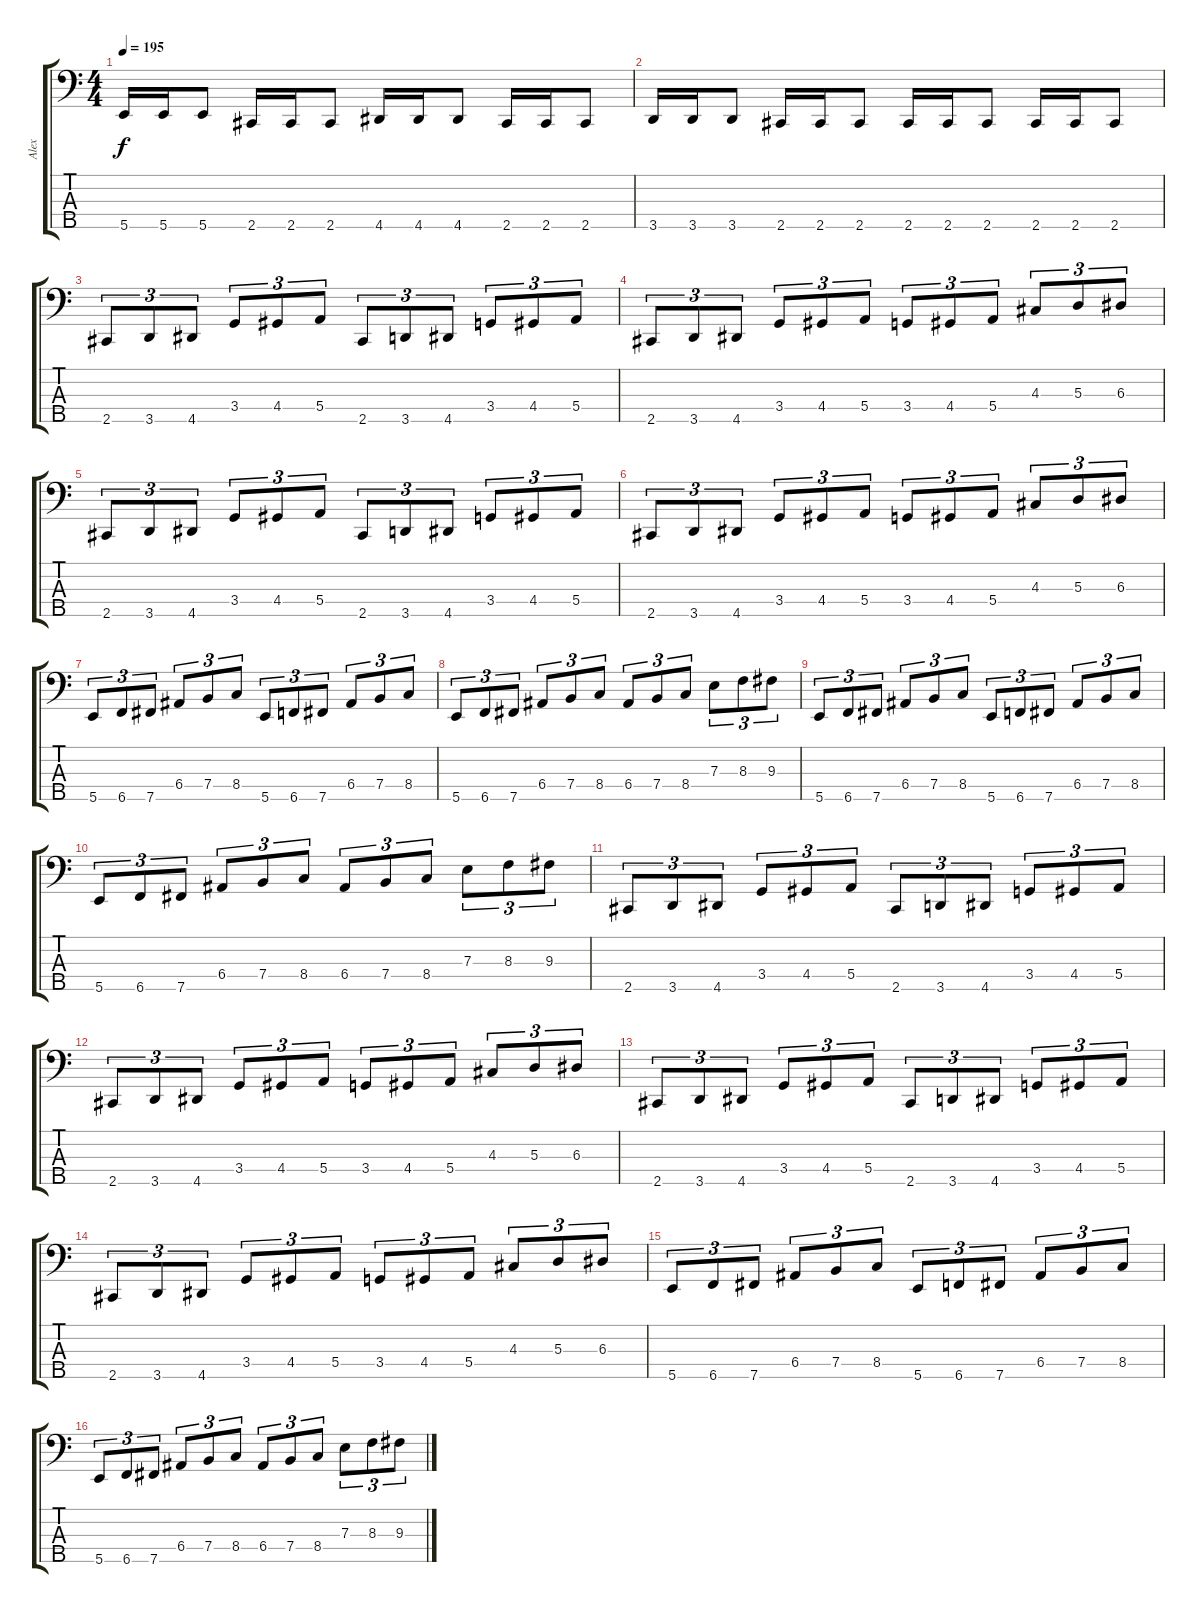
\track ("Alex" "Alex") {instrument electricbasspick}
\staff {score tabs}
\tuning (G2 D2 A1 E1 B0) {hide}
\ts (4 4)
\tempo 195
\clef f4
\ks c
5.5.16{dy f} 5.5.16 5.5.8 2.5.16 2.5.16 2.5.8 4.5.16 4.5.16 4.5.8 2.5.16 2.5.16 2.5.8 |
3.5.16 3.5.16 3.5.8 2.5.16 2.5.16 2.5.8 2.5.16 2.5.16 2.5.8 2.5.16 2.5.16 2.5.8 |
2.5.8{tu (3 2)} 3.5.8{tu (3 2)} 4.5.8{tu (3 2)} 3.4.8{tu (3 2)} 4.4.8{tu (3 2)} 5.4.8{tu (3 2)} 2.5.8{tu (3 2)} 3.5.8{tu (3 2)} 4.5.8{tu (3 2)} 3.4.8{tu (3 2)} 4.4.8{tu (3 2)} 5.4.8{tu (3 2)} |
2.5.8{tu (3 2)} 3.5.8{tu (3 2)} 4.5.8{tu (3 2)} 3.4.8{tu (3 2)} 4.4.8{tu (3 2)} 5.4.8{tu (3 2)} 3.4.8{tu (3 2)} 4.4.8{tu (3 2)} 5.4.8{tu (3 2)} 4.3.8{tu (3 2)} 5.3.8{tu (3 2)} 6.3.8{tu (3 2)} |
2.5.8{tu (3 2)} 3.5.8{tu (3 2)} 4.5.8{tu (3 2)} 3.4.8{tu (3 2)} 4.4.8{tu (3 2)} 5.4.8{tu (3 2)} 2.5.8{tu (3 2)} 3.5.8{tu (3 2)} 4.5.8{tu (3 2)} 3.4.8{tu (3 2)} 4.4.8{tu (3 2)} 5.4.8{tu (3 2)} |
2.5.8{tu (3 2)} 3.5.8{tu (3 2)} 4.5.8{tu (3 2)} 3.4.8{tu (3 2)} 4.4.8{tu (3 2)} 5.4.8{tu (3 2)} 3.4.8{tu (3 2)} 4.4.8{tu (3 2)} 5.4.8{tu (3 2)} 4.3.8{tu (3 2)} 5.3.8{tu (3 2)} 6.3.8{tu (3 2)} |
5.5.8{tu (3 2)} 6.5.8{tu (3 2)} 7.5.8{tu (3 2)} 6.4.8{tu (3 2)} 7.4.8{tu (3 2)} 8.4.8{tu (3 2)} 5.5.8{tu (3 2)} 6.5.8{tu (3 2)} 7.5.8{tu (3 2)} 6.4.8{tu (3 2)} 7.4.8{tu (3 2)} 8.4.8{tu (3 2)} |
5.5.8{tu (3 2)} 6.5.8{tu (3 2)} 7.5.8{tu (3 2)} 6.4.8{tu (3 2)} 7.4.8{tu (3 2)} 8.4.8{tu (3 2)} 6.4.8{tu (3 2)} 7.4.8{tu (3 2)} 8.4.8{tu (3 2)} 7.3.8{tu (3 2)} 8.3.8{tu (3 2)} 9.3.8{tu (3 2)} |
5.5.8{tu (3 2)} 6.5.8{tu (3 2)} 7.5.8{tu (3 2)} 6.4.8{tu (3 2)} 7.4.8{tu (3 2)} 8.4.8{tu (3 2)} 5.5.8{tu (3 2)} 6.5.8{tu (3 2)} 7.5.8{tu (3 2)} 6.4.8{tu (3 2)} 7.4.8{tu (3 2)} 8.4.8{tu (3 2)} |
5.5.8{tu (3 2)} 6.5.8{tu (3 2)} 7.5.8{tu (3 2)} 6.4.8{tu (3 2)} 7.4.8{tu (3 2)} 8.4.8{tu (3 2)} 6.4.8{tu (3 2)} 7.4.8{tu (3 2)} 8.4.8{tu (3 2)} 7.3.8{tu (3 2)} 8.3.8{tu (3 2)} 9.3.8{tu (3 2)} |
2.5.8{tu (3 2)} 3.5.8{tu (3 2)} 4.5.8{tu (3 2)} 3.4.8{tu (3 2)} 4.4.8{tu (3 2)} 5.4.8{tu (3 2)} 2.5.8{tu (3 2)} 3.5.8{tu (3 2)} 4.5.8{tu (3 2)} 3.4.8{tu (3 2)} 4.4.8{tu (3 2)} 5.4.8{tu (3 2)} |
2.5.8{tu (3 2)} 3.5.8{tu (3 2)} 4.5.8{tu (3 2)} 3.4.8{tu (3 2)} 4.4.8{tu (3 2)} 5.4.8{tu (3 2)} 3.4.8{tu (3 2)} 4.4.8{tu (3 2)} 5.4.8{tu (3 2)} 4.3.8{tu (3 2)} 5.3.8{tu (3 2)} 6.3.8{tu (3 2)} |
2.5.8{tu (3 2)} 3.5.8{tu (3 2)} 4.5.8{tu (3 2)} 3.4.8{tu (3 2)} 4.4.8{tu (3 2)} 5.4.8{tu (3 2)} 2.5.8{tu (3 2)} 3.5.8{tu (3 2)} 4.5.8{tu (3 2)} 3.4.8{tu (3 2)} 4.4.8{tu (3 2)} 5.4.8{tu (3 2)} |
2.5.8{tu (3 2)} 3.5.8{tu (3 2)} 4.5.8{tu (3 2)} 3.4.8{tu (3 2)} 4.4.8{tu (3 2)} 5.4.8{tu (3 2)} 3.4.8{tu (3 2)} 4.4.8{tu (3 2)} 5.4.8{tu (3 2)} 4.3.8{tu (3 2)} 5.3.8{tu (3 2)} 6.3.8{tu (3 2)} |
5.5.8{tu (3 2)} 6.5.8{tu (3 2)} 7.5.8{tu (3 2)} 6.4.8{tu (3 2)} 7.4.8{tu (3 2)} 8.4.8{tu (3 2)} 5.5.8{tu (3 2)} 6.5.8{tu (3 2)} 7.5.8{tu (3 2)} 6.4.8{tu (3 2)} 7.4.8{tu (3 2)} 8.4.8{tu (3 2)} |
5.5.8{tu (3 2)} 6.5.8{tu (3 2)} 7.5.8{tu (3 2)} 6.4.8{tu (3 2)} 7.4.8{tu (3 2)} 8.4.8{tu (3 2)} 6.4.8{tu (3 2)} 7.4.8{tu (3 2)} 8.4.8{tu (3 2)} 7.3.8{tu (3 2)} 8.3.8{tu (3 2)} 9.3.8{tu (3 2)}
